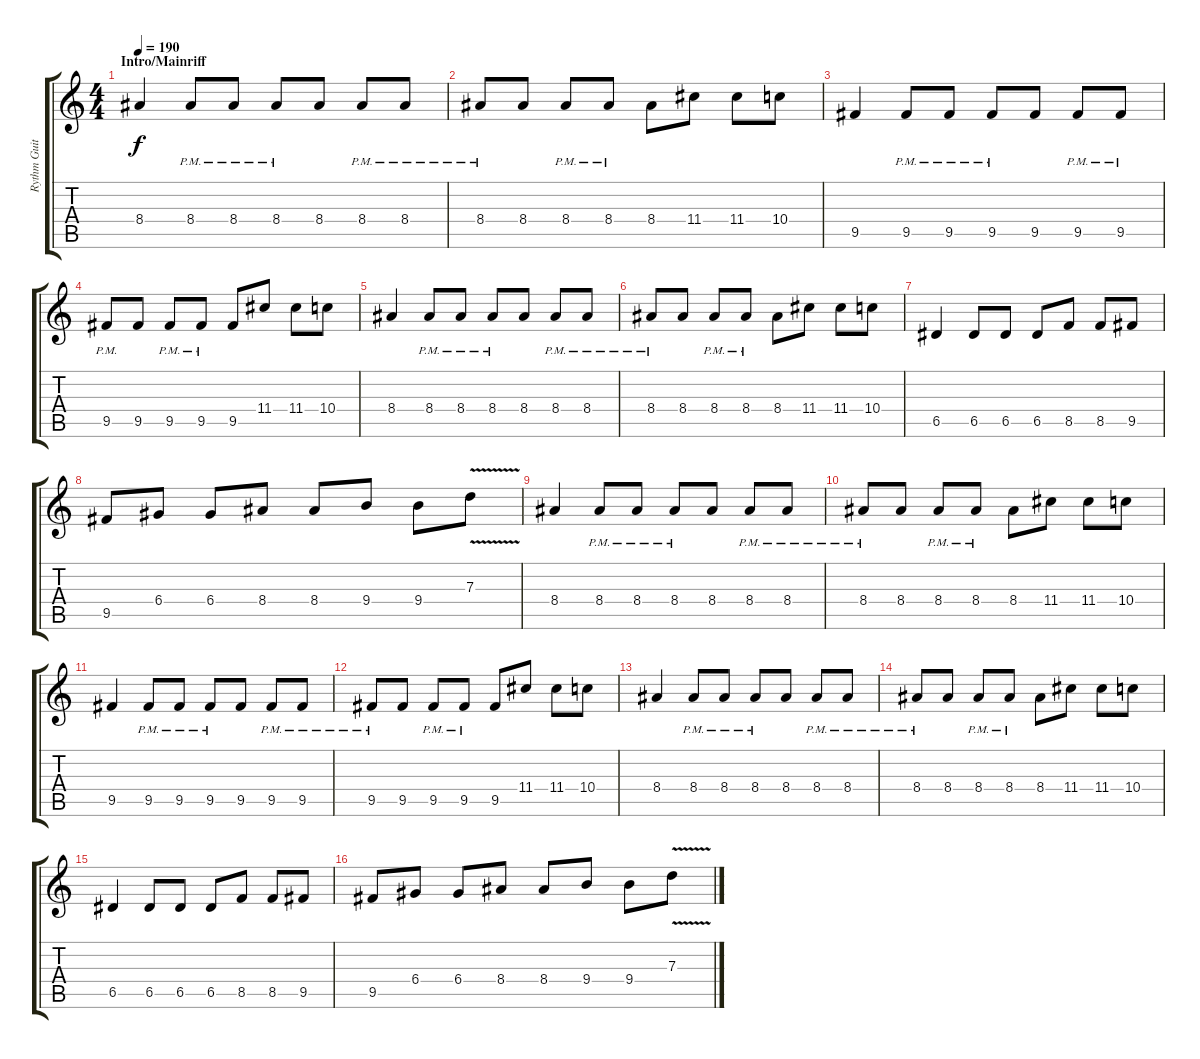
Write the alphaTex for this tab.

\track ("Rythm Guitar / Kim" "Rythm Guit") {instrument distortionguitar}
\staff {score tabs}
\tuning (E4 B3 G3 D3 A2 E2) {hide}
\ts (4 4)
\section ("" "Intro/Mainriff")
\tempo 190
\clef g2
\ks c
8.4.4{dy f instrument distortionguitar} 8.4{pm}.8 8.4{pm}.8 8.4{pm}.8 8.4.8 8.4{pm}.8 8.4{pm}.8 |
8.4{pm}.8 8.4.8 8.4{pm}.8 8.4{pm}.8 8.4.8 11.4.8 11.4.8 10.4.8 |
9.5.4 9.5{pm}.8 9.5{pm}.8 9.5{pm}.8 9.5.8 9.5{pm}.8 9.5{pm}.8 |
9.5{pm}.8 9.5.8 9.5{pm}.8 9.5{pm}.8 9.5.8 11.4.8 11.4.8 10.4.8 |
8.4.4 8.4{pm}.8 8.4{pm}.8 8.4{pm}.8 8.4.8 8.4{pm}.8 8.4{pm}.8 |
8.4{pm}.8 8.4.8 8.4{pm}.8 8.4{pm}.8 8.4.8 11.4.8 11.4.8 10.4.8 |
6.5.4 6.5.8 6.5.8 6.5.8 8.5.8 8.5.8 9.5.8 |
9.5.8 6.4.8 6.4.8 8.4.8 8.4.8 9.4.8 9.4.8 7.3{v}.8 |
8.4.4 8.4{pm}.8 8.4{pm}.8 8.4{pm}.8 8.4.8 8.4{pm}.8 8.4{pm}.8 |
8.4{pm}.8 8.4.8 8.4{pm}.8 8.4{pm}.8 8.4.8 11.4.8 11.4.8 10.4.8 |
9.5.4 9.5{pm}.8 9.5{pm}.8 9.5{pm}.8 9.5.8 9.5{pm}.8 9.5{pm}.8 |
9.5{pm}.8 9.5.8 9.5{pm}.8 9.5{pm}.8 9.5.8 11.4.8 11.4.8 10.4.8 |
8.4.4 8.4{pm}.8 8.4{pm}.8 8.4{pm}.8 8.4.8 8.4{pm}.8 8.4{pm}.8 |
8.4{pm}.8 8.4.8 8.4{pm}.8 8.4{pm}.8 8.4.8 11.4.8 11.4.8 10.4.8 |
6.5.4 6.5.8 6.5.8 6.5.8 8.5.8 8.5.8 9.5.8 |
9.5.8 6.4.8 6.4.8 8.4.8 8.4.8 9.4.8 9.4.8 7.3{v}.8
